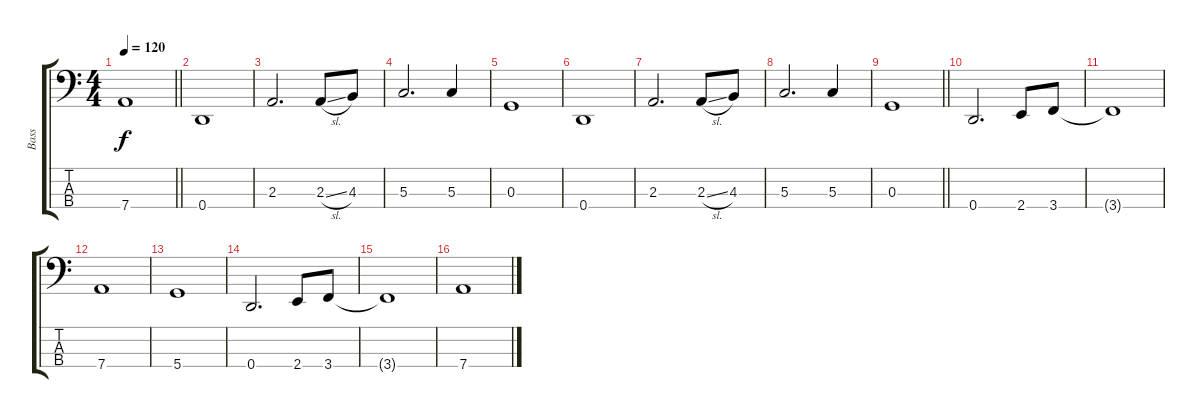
\track ("Bass" "Bass") {instrument electricbassfinger}
\staff {score tabs}
\tuning (F2 C2 G1 D1) {hide}
\ts (4 4)
\tempo 120
\clef f4
\barLineRight lightlight
\ks c
7.4.1{dy f} |
0.4.1 |
2.3.2{d} 2.3{sl}.8 4.3.8 |
5.3.2{d} 5.3.4 |
0.3.1 |
0.4.1 |
2.3.2{d} 2.3{sl}.8 4.3.8 |
5.3.2{d} 5.3.4 |
\barLineRight lightlight
0.3.1 |
0.4.2{d} 2.4.8 3.4.8 |
3.4{t}.1 |
7.4.1 |
5.4.1 |
0.4.2{d} 2.4.8 3.4.8 |
3.4{t}.1 |
7.4.1
